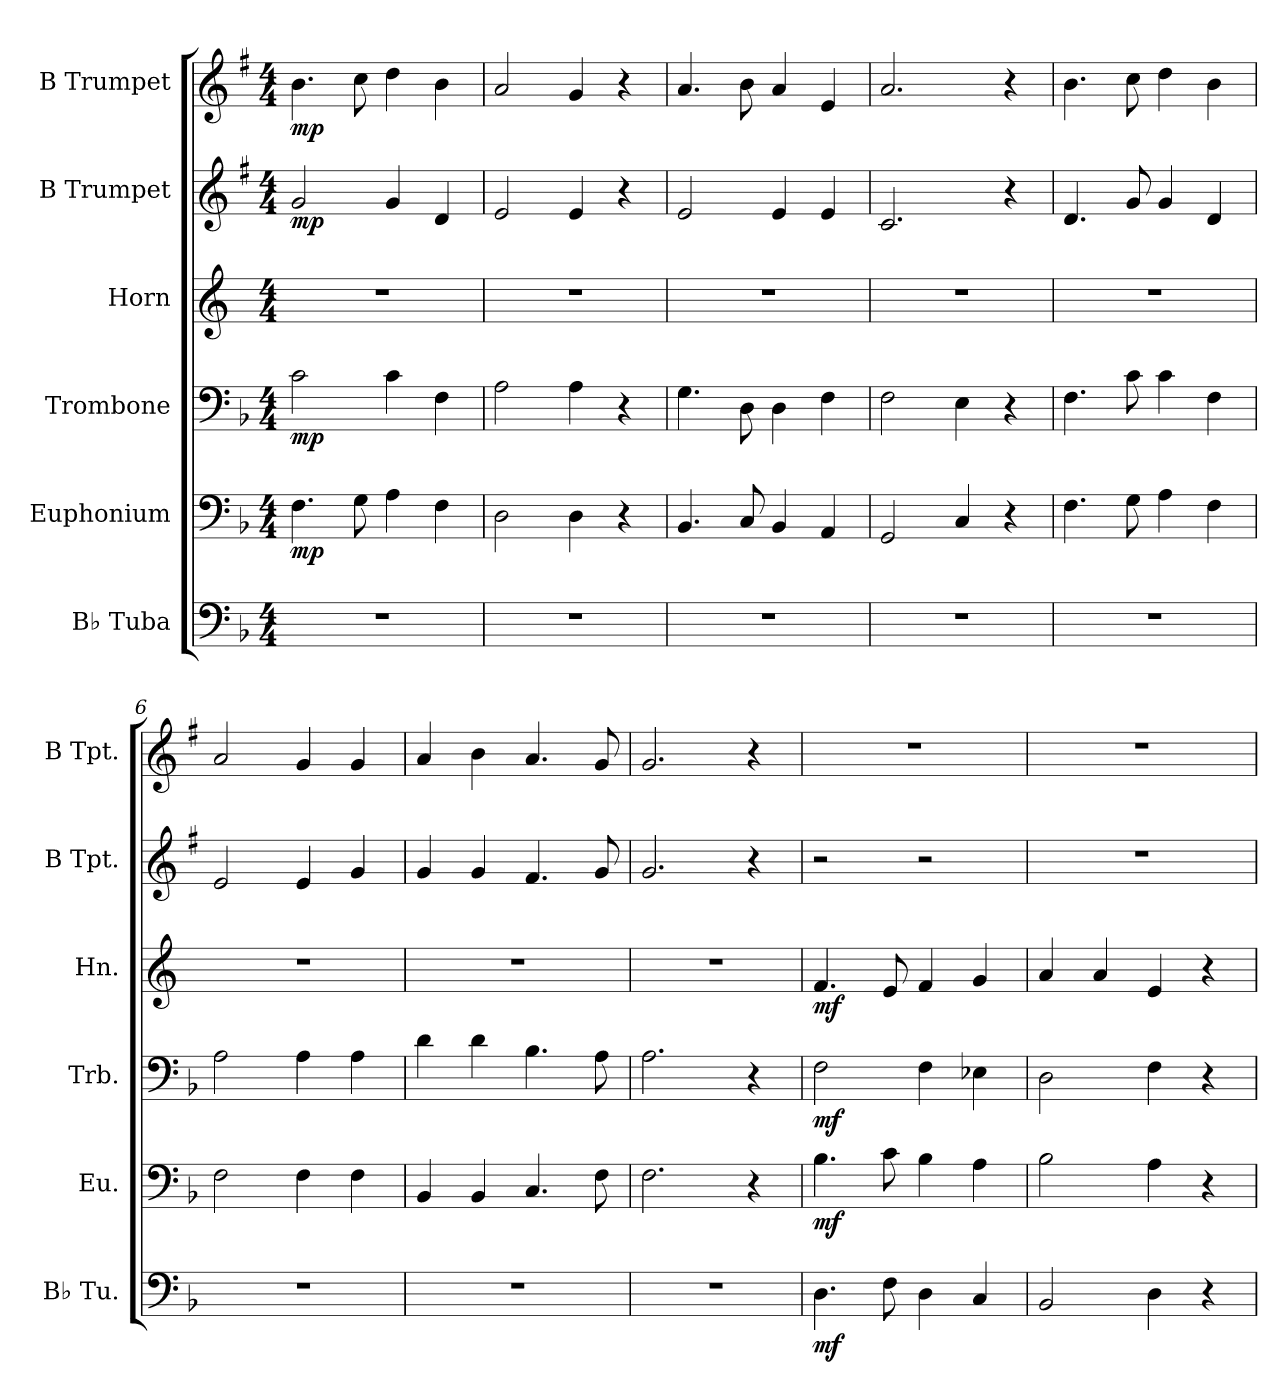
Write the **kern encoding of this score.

**kern	**dynam	**kern	**dynam	**kern	**dynam	**kern	**dynam	**kern	**dynam	**kern	**dynam
*part6	*part6	*part5	*part5	*part4	*part4	*part3	*part3	*part2	*part2	*part1	*part1
*staff6	*staff6	*staff5	*staff5	*staff4	*staff4	*staff3	*staff3	*staff2	*staff2	*staff1	*staff1
*I"B♭ Tuba	*	*I"Euphonium	*	*I"Trombone	*	*I"Horn	*	*I"B Trumpet	*	*I"B Trumpet	*
*I'B♭ Tu.	*	*I'Eu.	*	*I'Trb.	*	*I'Hn.	*	*I'B Tpt.	*	*I'B Tpt.	*
*clefF4	*	*clefF4	*	*clefF4	*	*clefG2	*	*clefG2	*	*clefG2	*
*	*	*	*	*	*	*ITrd4c7	*	*ITrd1c2	*	*ITrd1c2	*
*k[b-]	*	*k[b-]	*	*k[b-]	*	*k[b-]	*	*k[b-]	*	*k[b-]	*
*F:	*	*F:	*	*F:	*	*F:	*	*F:	*	*F:	*
*M4/4	*	*M4/4	*	*M4/4	*	*M4/4	*	*M4/4	*	*M4/4	*
=1	=1	=1	=1	=1	=1	=1	=1	=1	=1	=1	=1
!	!	!	!LO:DY:b	!	!LO:DY:b	!	!	!	!LO:DY:b	!	!LO:DY:b
1r	.	4.F\	mp	2c\	mp	1r	.	2f/	mp	4.a\	mp
.	.	8G\	.	.	.	.	.	.	.	8b-\	.
.	.	4A\	.	4c\	.	.	.	4f/	.	4cc\	.
.	.	4F\	.	4F\	.	.	.	4c/	.	4a\	.
=2	=2	=2	=2	=2	=2	=2	=2	=2	=2	=2	=2
1r	.	2D\	.	2A\	.	1r	.	2d/	.	2g/	.
.	.	4D\	.	4A\	.	.	.	4d/	.	4f/	.
.	.	4r	.	4r	.	.	.	4r	.	4r	.
=3	=3	=3	=3	=3	=3	=3	=3	=3	=3	=3	=3
1r	.	4.BB-/	.	4.G\	.	1r	.	2d/	.	4.g/	.
.	.	8C/	.	8D\	.	.	.	.	.	8a\	.
.	.	4BB-/	.	4D\	.	.	.	4d/	.	4g/	.
.	.	4AA/	.	4F\	.	.	.	4d/	.	4d/	.
=4	=4	=4	=4	=4	=4	=4	=4	=4	=4	=4	=4
1r	.	2GG/	.	2F\	.	1r	.	2.B-/	.	2.g/	.
.	.	4C/	.	4E\	.	.	.	.	.	.	.
.	.	4r	.	4r	.	.	.	4r	.	4r	.
=5	=5	=5	=5	=5	=5	=5	=5	=5	=5	=5	=5
1r	.	4.F\	.	4.F\	.	1r	.	4.c/	.	4.a\	.
.	.	8G\	.	8c\	.	.	.	8f/	.	8b-\	.
.	.	4A\	.	4c\	.	.	.	4f/	.	4cc\	.
.	.	4F\	.	4F\	.	.	.	4c/	.	4a\	.
=6	=6	=6	=6	=6	=6	=6	=6	=6	=6	=6	=6
1r	.	2F\	.	2A\	.	1r	.	2d/	.	2g/	.
.	.	4F\	.	4A\	.	.	.	4d/	.	4f/	.
.	.	4F\	.	4A\	.	.	.	4f/	.	4f/	.
=7	=7	=7	=7	=7	=7	=7	=7	=7	=7	=7	=7
1r	.	4BB-/	.	4d\	.	1r	.	4f/	.	4g/	.
.	.	4BB-/	.	4d\	.	.	.	4f/	.	4a\	.
.	.	4.C/	.	4.B-\	.	.	.	4.e/	.	4.g/	.
.	.	8F\	.	8A\	.	.	.	8f/	.	8f/	.
=8	=8	=8	=8	=8	=8	=8	=8	=8	=8	=8	=8
1r	.	2.F\	.	2.A\	.	1r	.	2.f/	.	2.f/	.
.	.	4r	.	4r	.	.	.	4r	.	4r	.
!!LO:PB:g=z
=9	=9	=9	=9	=9	=9	=9	=9	=9	=9	=9	=9
!	!LO:DY:b	!	!LO:DY:b	!	!LO:DY:b	!	!LO:DY:b	!	!	!	!
4.D\	mf	4.B-\	mf	2F\	mf	4.B-/	mf	2r	.	1r	.
8F\	.	8c\	.	.	.	8A/	.	.	.	.	.
4D\	.	4B-\	.	4F\	.	4B-/	.	2r	.	.	.
4C/	.	4A\	.	4E-X\	.	4c/	.	.	.	.	.
=10	=10	=10	=10	=10	=10	=10	=10	=10	=10	=10	=10
2BB-/	.	2B-\	.	2D\	.	4d/	.	1r	.	1r	.
.	.	.	.	.	.	4d/	.	.	.	.	.
4D\	.	4A\	.	4F\	.	4A/	.	.	.	.	.
4r	.	4r	.	4r	.	4r	.	.	.	.	.
=	=	=	=	=	=	=	=	=	=	=	=
*-	*-	*-	*-	*-	*-	*-	*-	*-	*-	*-	*-
